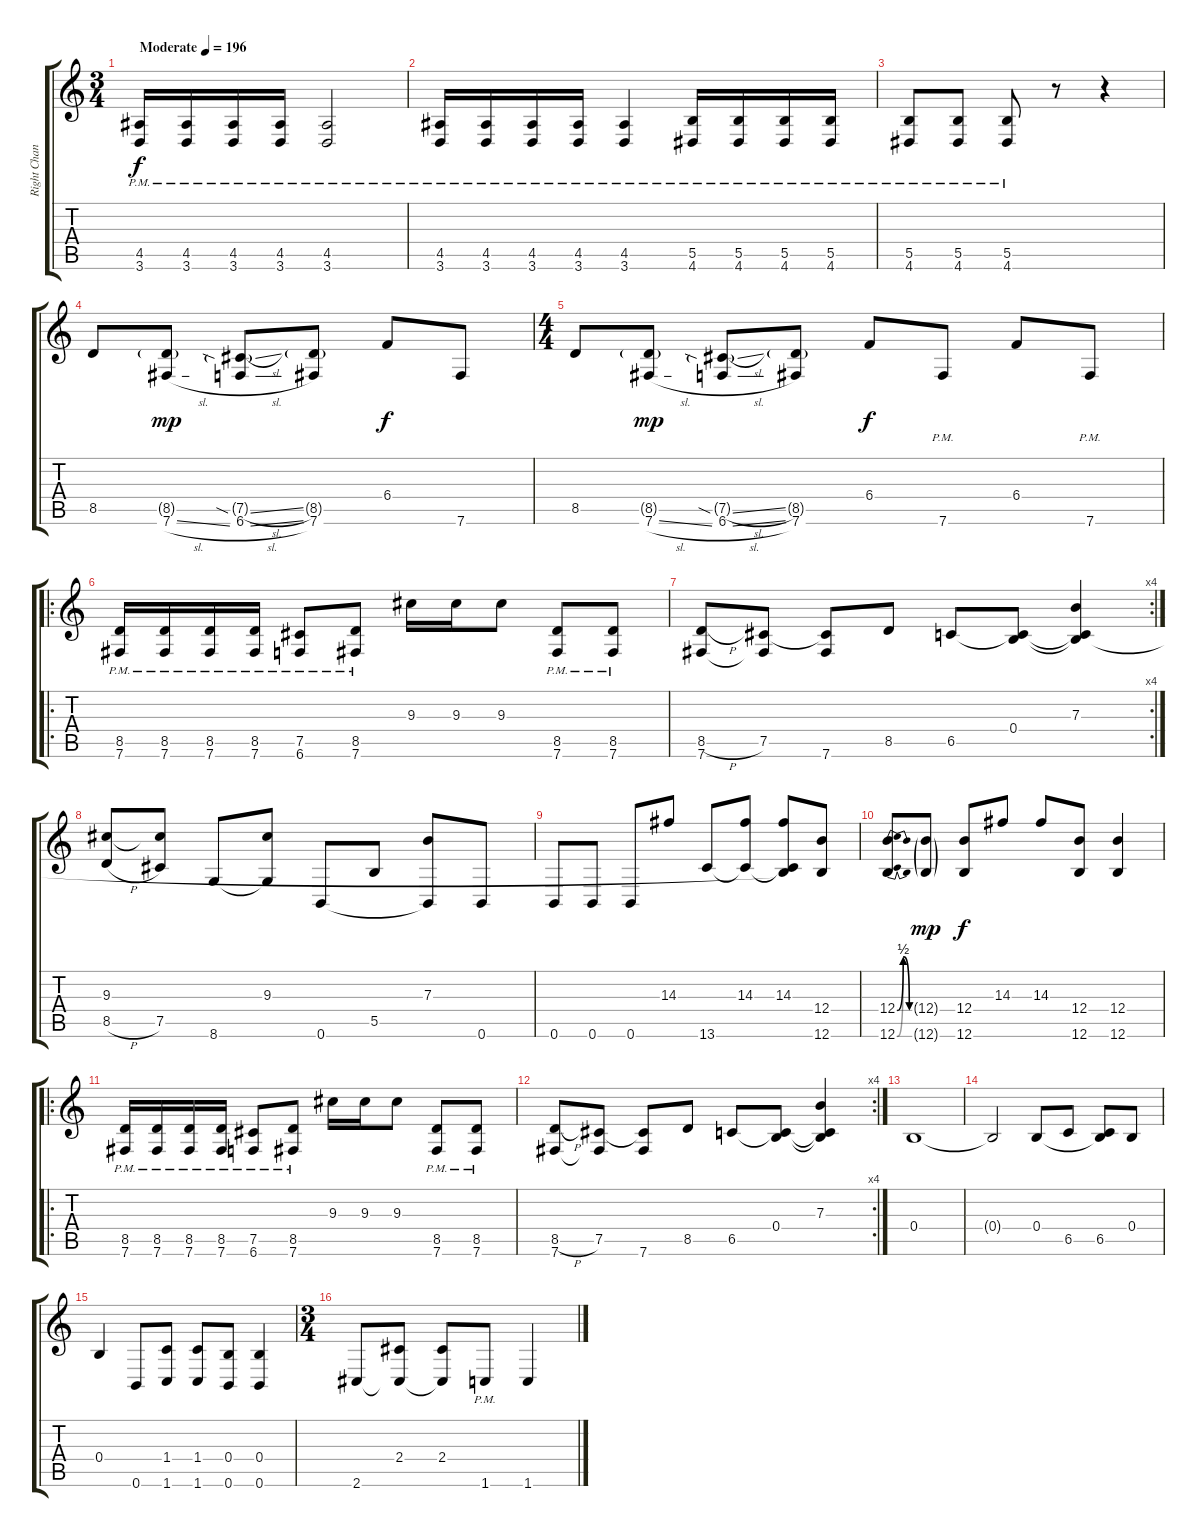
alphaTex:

\track ("Right Channel" "Right Chan") {instrument distortionguitar}
\staff {score tabs}
\tuning (Db4 Ab3 E3 B2 Gb2 B1) {hide}
\ts (3 4)
\tempo (196 "Moderate")
\clef g2
\ks c
(4.5{pm} 3.6{pm}).16{dy f instrument distortionguitar} (4.5{pm} 3.6{pm}).16 (4.5{pm} 3.6{pm}).16 (4.5{pm} 3.6{pm}).16 (4.5{pm} 3.6{pm}).2 |
(4.5{pm} 3.6{pm}).16 (4.5{pm} 3.6{pm}).16 (4.5{pm} 3.6{pm}).16 (4.5{pm} 3.6{pm}).16 (4.5{pm} 3.6{pm}).4 (5.5{pm} 4.6{pm}).16 (5.5{pm} 4.6{pm}).16 (5.5{pm} 4.6{pm}).16 (5.5{pm} 4.6{pm}).16 |
(5.5{pm} 4.6{pm}).8 (5.5{pm} 4.6{pm}).8 (5.5{pm} 4.6{pm}).8 r.8 r.4 |
8.5.8 (8.5{g} 7.6{sl}).8{dy mp} (7.5{sia sl g} 6.6{sl}).8 (8.5{g} 7.6).8 6.4.8{dy f} 7.6.8 |
\ts (4 4)
8.5.8 (8.5{g} 7.6{sl}).8{dy mp} (7.5{sia sl g} 6.6{sl}).8 (8.5{g} 7.6).8 6.4.8{dy f} 7.6{pm}.8 6.4.8 7.6{pm}.8 |
\ro
(8.5{pm} 7.6{pm}).16 (8.5{pm} 7.6{pm}).16 (8.5{pm} 7.6{pm}).16 (8.5{pm} 7.6{pm}).16 (7.5{pm} 6.6{pm}).8 (8.5{pm} 7.6{pm}).8 9.3.16 9.3.16 9.3.8 (8.5{pm} 7.6{pm}).8 (8.5{pm} 7.6{pm}).8 |
\rc 4
(8.5{h} 7.6).8 (7.5 7.6{t}).8 (7.5{t} 7.6).8 8.5.8 6.5.8 (0.4 6.5{t}).8 (7.3 0.4{t} 6.5{t}).4 |
(9.3 8.5{h}).8 (9.3{t} 7.5).8 8.6.8 (9.3 8.6{t}).8 0.6.8 5.5.8 (7.3 0.6{t}).8 0.6.8 |
0.6.8 0.6.8 0.6.8 14.3.8 13.6.8 (14.3 13.6{t}).8 (14.3 0.4{t} 13.6{t}).8 (12.4 12.6).8 |
(12.4{be (bendrelease 0 0 15 2 15 2 60 0)} 12.6{be (bendrelease 0 0 15 2 15 2 60 0)}).8 (12.4{g} 12.6{g}).8{dy mp} (12.4 12.6).8{dy f} 14.3.8 14.3.8 (12.4 12.6).8 (12.4 12.6).4 |
\ro
(8.5{pm} 7.6{pm}).16 (8.5{pm} 7.6{pm}).16 (8.5{pm} 7.6{pm}).16 (8.5{pm} 7.6{pm}).16 (7.5{pm} 6.6{pm}).8 (8.5{pm} 7.6{pm}).8 9.3.16 9.3.16 9.3.8 (8.5{pm} 7.6{pm}).8 (8.5{pm} 7.6{pm}).8 |
\rc 4
(8.5{h} 7.6).8 (7.5 7.6{t}).8 (7.5{t} 7.6).8 8.5.8 6.5.8 (0.4 6.5{t}).8 (7.3 0.4{t} 6.5{t}).4 |
0.4.1 |
0.4{t}.2 0.4.8 6.5.8 (0.4{t} 6.5).8 0.4.8 |
0.4.4 0.6.8 (1.4 1.6).8 (1.4 1.6).8 (0.4 0.6).8 (0.4 0.6).4 |
\ts (3 4)
2.6.8 (2.4 2.6{t}).8 (2.4 2.6{t}).8 1.6{pm}.8 1.6.4
